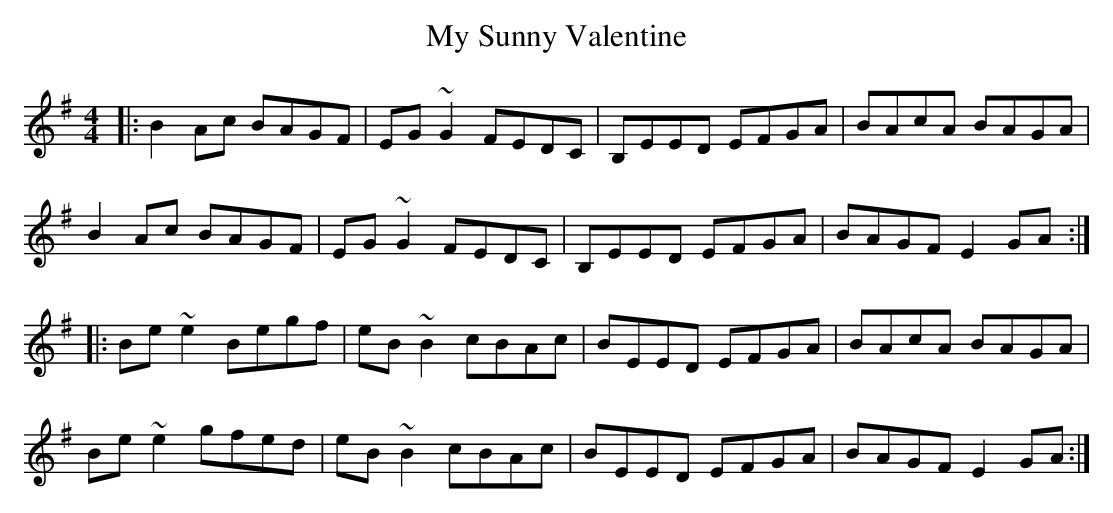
X:1
T: My Sunny Valentine
M: 4/4
L: 1/8
K: Emin
|:B2Ac BAGF|EG~G2 FEDC|B,EED EFGA|BAcA BAGA|
B2Ac BAGF|EG~G2 FEDC|B,EED EFGA|BAGF E2GA:|
|:Be~e2 Begf|eB~B2 cBAc|BEED EFGA|BAcA BAGA|
Be~e2 gfed|eB~B2 cBAc|BEED EFGA|BAGF E2GA:|
